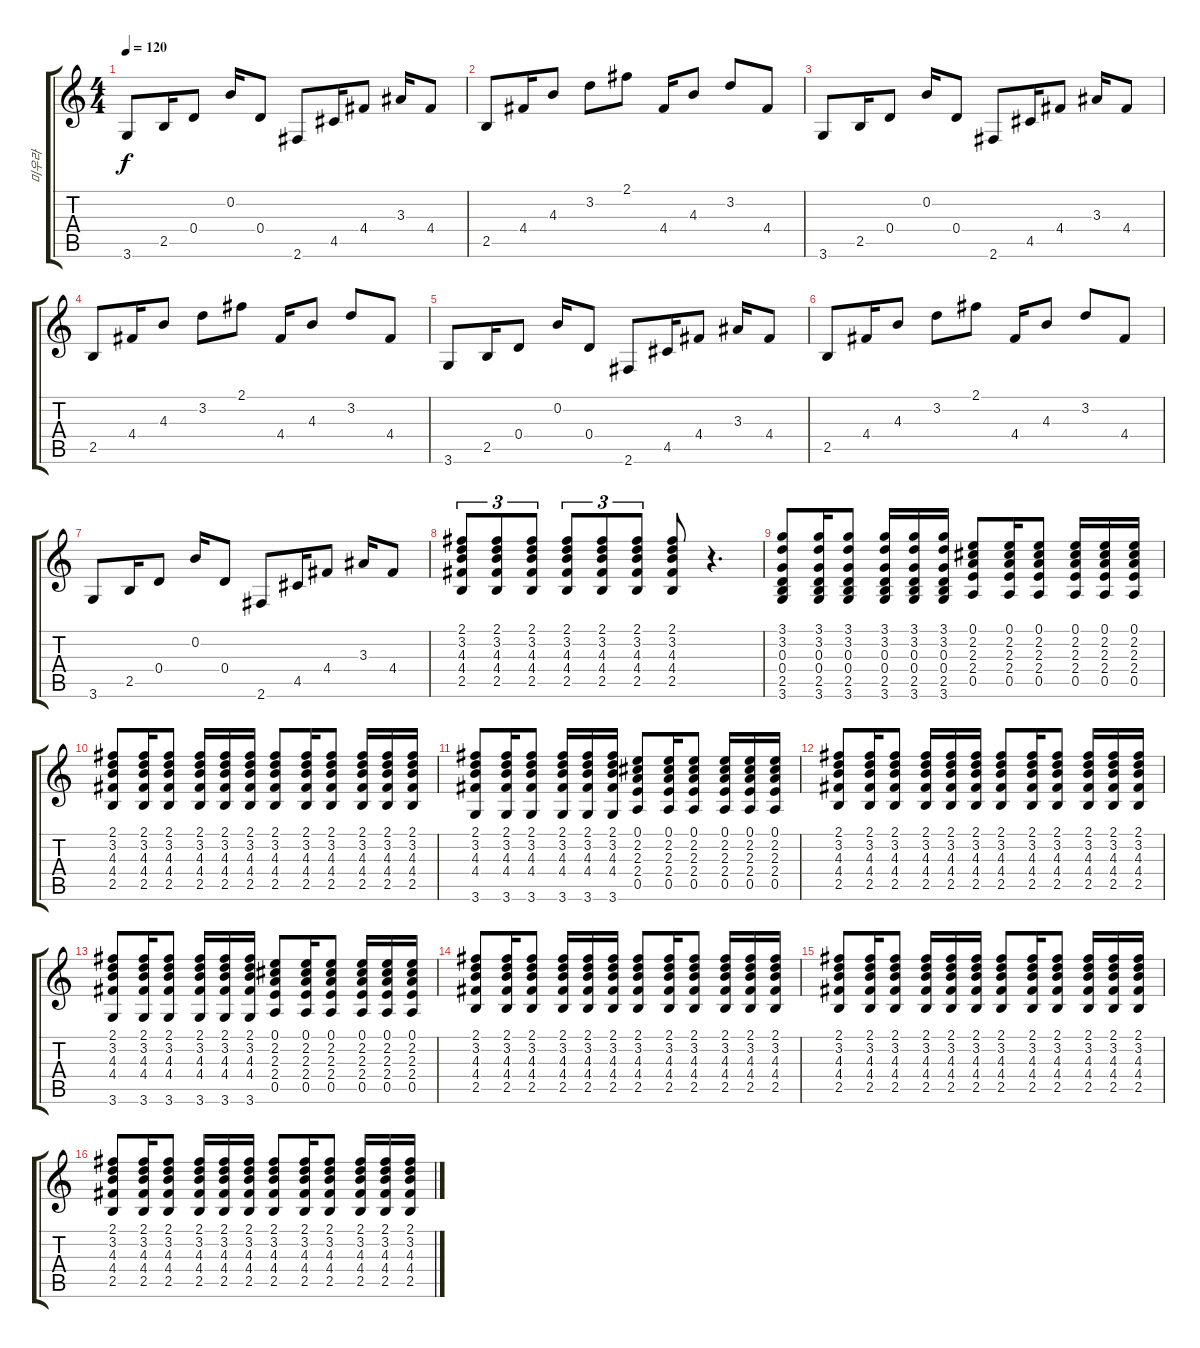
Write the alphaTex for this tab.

\track ("미우라" "미우라") {instrument acousticguitarsteel}
\staff {score tabs}
\tuning (E4 B3 G3 D3 A2 E2) {hide}
\ts (4 4)
\tempo 120
\clef g2
\ks c
3.6.8{dy f} 2.5.16 0.4.8 0.2.16 0.4.8 2.6.8 4.5.16 4.4.8 3.3.16 4.4.8 |
2.5.8 4.4.16 4.3.8 3.2.8 2.1.8 4.4.16 4.3.8 3.2.8 4.4.8 |
3.6.8 2.5.16 0.4.8 0.2.16 0.4.8 2.6.8 4.5.16 4.4.8 3.3.16 4.4.8 |
2.5.8 4.4.16 4.3.8 3.2.8 2.1.8 4.4.16 4.3.8 3.2.8 4.4.8 |
3.6.8 2.5.16 0.4.8 0.2.16 0.4.8 2.6.8 4.5.16 4.4.8 3.3.16 4.4.8 |
2.5.8 4.4.16 4.3.8 3.2.8 2.1.8 4.4.16 4.3.8 3.2.8 4.4.8 |
3.6.8 2.5.16 0.4.8 0.2.16 0.4.8 2.6.8 4.5.16 4.4.8 3.3.16 4.4.8 |
(2.1 3.2 4.3 4.4 2.5).8{tu (3 2)} (2.1 3.2 4.3 4.4 2.5).8{tu (3 2)} (2.1 3.2 4.3 4.4 2.5).8{tu (3 2)} (2.1 3.2 4.3 4.4 2.5).8{tu (3 2)} (2.1 3.2 4.3 4.4 2.5).8{tu (3 2)} (2.1 3.2 4.3 4.4 2.5).8{tu (3 2)} (2.1 3.2 4.3 4.4 2.5).8 r.4{d} |
(3.1 3.2 0.3 0.4 2.5 3.6).8 (3.1 3.2 0.3 0.4 2.5 3.6).16 (3.1 3.2 0.3 0.4 2.5 3.6).8 (3.1 3.2 0.3 0.4 2.5 3.6).16 (3.1 3.2 0.3 0.4 2.5 3.6).16 (3.1 3.2 0.3 0.4 2.5 3.6).16 (0.1 2.2 2.3 2.4 0.5).8 (0.1 2.2 2.3 2.4 0.5).16 (0.1 2.2 2.3 2.4 0.5).8 (0.1 2.2 2.3 2.4 0.5).16 (0.1 2.2 2.3 2.4 0.5).16 (0.1 2.2 2.3 2.4 0.5).16 |
(2.1 3.2 4.3 4.4 2.5).8 (2.1 3.2 4.3 4.4 2.5).16 (2.1 3.2 4.3 4.4 2.5).8 (2.1 3.2 4.3 4.4 2.5).16 (2.1 3.2 4.3 4.4 2.5).16 (2.1 3.2 4.3 4.4 2.5).16 (2.1 3.2 4.3 4.4 2.5).8 (2.1 3.2 4.3 4.4 2.5).16 (2.1 3.2 4.3 4.4 2.5).8 (2.1 3.2 4.3 4.4 2.5).16 (2.1 3.2 4.3 4.4 2.5).16 (2.1 3.2 4.3 4.4 2.5).16 |
(2.1 3.2 4.3 4.4 3.6).8 (2.1 3.2 4.3 4.4 3.6).16 (2.1 3.2 4.3 4.4 3.6).8 (2.1 3.2 4.3 4.4 3.6).16 (2.1 3.2 4.3 4.4 3.6).16 (2.1 3.2 4.3 4.4 3.6).16 (0.1 2.2 2.3 2.4 0.5).8 (0.1 2.2 2.3 2.4 0.5).16 (0.1 2.2 2.3 2.4 0.5).8 (0.1 2.2 2.3 2.4 0.5).16 (0.1 2.2 2.3 2.4 0.5).16 (0.1 2.2 2.3 2.4 0.5).16 |
(2.1 3.2 4.3 4.4 2.5).8 (2.1 3.2 4.3 4.4 2.5).16 (2.1 3.2 4.3 4.4 2.5).8 (2.1 3.2 4.3 4.4 2.5).16 (2.1 3.2 4.3 4.4 2.5).16 (2.1 3.2 4.3 4.4 2.5).16 (2.1 3.2 4.3 4.4 2.5).8 (2.1 3.2 4.3 4.4 2.5).16 (2.1 3.2 4.3 4.4 2.5).8 (2.1 3.2 4.3 4.4 2.5).16 (2.1 3.2 4.3 4.4 2.5).16 (2.1 3.2 4.3 4.4 2.5).16 |
(2.1 3.2 4.3 4.4 3.6).8 (2.1 3.2 4.3 4.4 3.6).16 (2.1 3.2 4.3 4.4 3.6).8 (2.1 3.2 4.3 4.4 3.6).16 (2.1 3.2 4.3 4.4 3.6).16 (2.1 3.2 4.3 4.4 3.6).16 (0.1 2.2 2.3 2.4 0.5).8 (0.1 2.2 2.3 2.4 0.5).16 (0.1 2.2 2.3 2.4 0.5).8 (0.1 2.2 2.3 2.4 0.5).16 (0.1 2.2 2.3 2.4 0.5).16 (0.1 2.2 2.3 2.4 0.5).16 |
(2.1 3.2 4.3 4.4 2.5).8 (2.1 3.2 4.3 4.4 2.5).16 (2.1 3.2 4.3 4.4 2.5).8 (2.1 3.2 4.3 4.4 2.5).16 (2.1 3.2 4.3 4.4 2.5).16 (2.1 3.2 4.3 4.4 2.5).16 (2.1 3.2 4.3 4.4 2.5).8 (2.1 3.2 4.3 4.4 2.5).16 (2.1 3.2 4.3 4.4 2.5).8 (2.1 3.2 4.3 4.4 2.5).16 (2.1 3.2 4.3 4.4 2.5).16 (2.1 3.2 4.3 4.4 2.5).16 |
(2.1 3.2 4.3 4.4 2.5).8 (2.1 3.2 4.3 4.4 2.5).16 (2.1 3.2 4.3 4.4 2.5).8 (2.1 3.2 4.3 4.4 2.5).16 (2.1 3.2 4.3 4.4 2.5).16 (2.1 3.2 4.3 4.4 2.5).16 (2.1 3.2 4.3 4.4 2.5).8 (2.1 3.2 4.3 4.4 2.5).16 (2.1 3.2 4.3 4.4 2.5).8 (2.1 3.2 4.3 4.4 2.5).16 (2.1 3.2 4.3 4.4 2.5).16 (2.1 3.2 4.3 4.4 2.5).16 |
(2.1 3.2 4.3 4.4 2.5).8 (2.1 3.2 4.3 4.4 2.5).16 (2.1 3.2 4.3 4.4 2.5).8 (2.1 3.2 4.3 4.4 2.5).16 (2.1 3.2 4.3 4.4 2.5).16 (2.1 3.2 4.3 4.4 2.5).16 (2.1 3.2 4.3 4.4 2.5).8 (2.1 3.2 4.3 4.4 2.5).16 (2.1 3.2 4.3 4.4 2.5).8 (2.1 3.2 4.3 4.4 2.5).16 (2.1 3.2 4.3 4.4 2.5).16 (2.1 3.2 4.3 4.4 2.5).16
